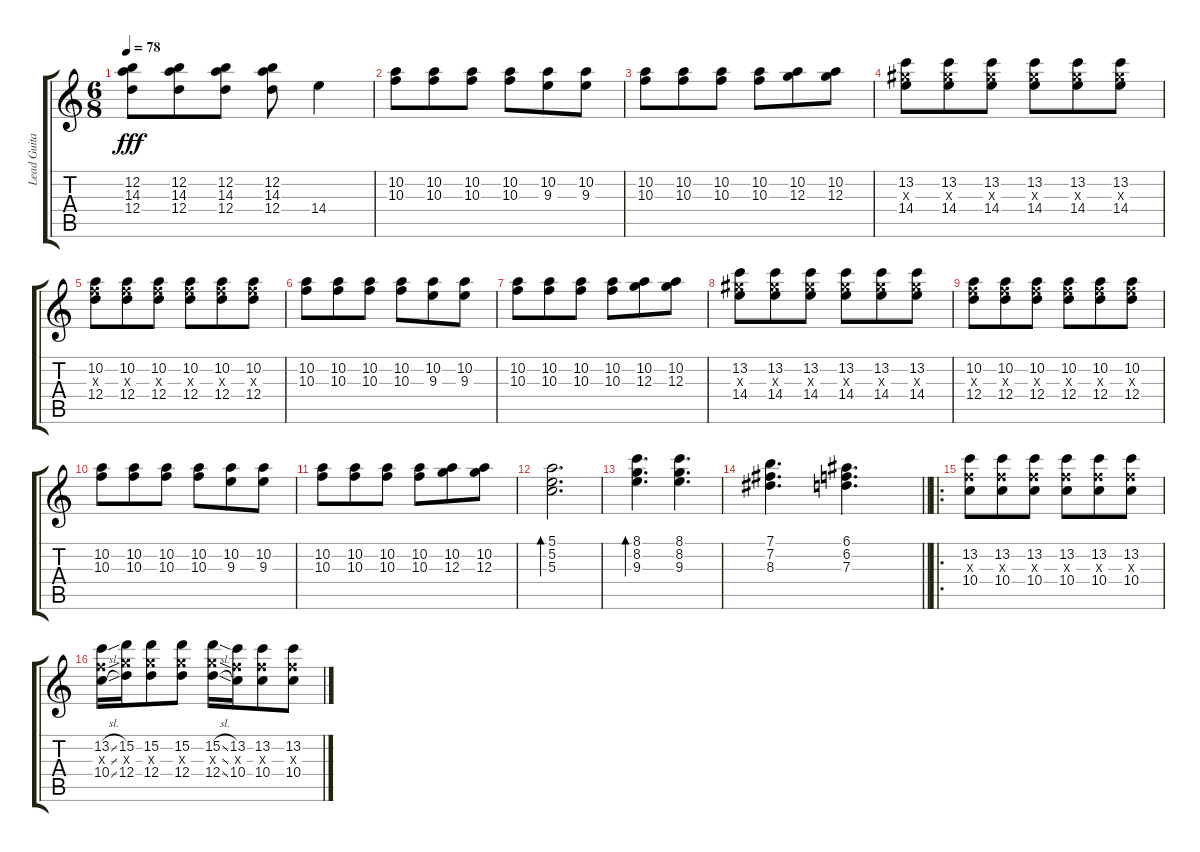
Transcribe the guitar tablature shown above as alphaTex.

\track ("Lead Guitar 2" "Lead Guita") {instrument electricguitarjazz}
\staff {score tabs}
\tuning (E4 B3 G3 D3 A2 E2) {hide}
\ts (6 8)
\tempo 78
\clef g2
\ks c
(12.2 14.3 12.4).8{dy fff} (12.2 14.3 12.4).8 (12.2 14.3 12.4).8 (12.2 14.3 12.4).8 14.4.4 |
(10.2 10.3).8 (10.2 10.3).8 (10.2 10.3).8 (10.2 10.3).8 (10.2 9.3).8 (10.2 9.3).8 |
(10.2 10.3).8 (10.2 10.3).8 (10.2 10.3).8 (10.2 10.3).8 (10.2 12.3).8 (10.2 12.3).8 |
(13.2 13.3{x} 14.4).8 (13.2 13.3{x} 14.4).8 (13.2 13.3{x} 14.4).8 (13.2 13.3{x} 14.4).8 (13.2 13.3{x} 14.4).8 (13.2 13.3{x} 14.4).8 |
(10.2 10.3{x} 12.4).8 (10.2 10.3{x} 12.4).8 (10.2 10.3{x} 12.4).8 (10.2 10.3{x} 12.4).8 (10.2 10.3{x} 12.4).8 (10.2 10.3{x} 12.4).8 |
(10.2 10.3).8 (10.2 10.3).8 (10.2 10.3).8 (10.2 10.3).8 (10.2 9.3).8 (10.2 9.3).8 |
(10.2 10.3).8 (10.2 10.3).8 (10.2 10.3).8 (10.2 10.3).8 (10.2 12.3).8 (10.2 12.3).8 |
(13.2 13.3{x} 14.4).8 (13.2 13.3{x} 14.4).8 (13.2 13.3{x} 14.4).8 (13.2 13.3{x} 14.4).8 (13.2 13.3{x} 14.4).8 (13.2 13.3{x} 14.4).8 |
(10.2 10.3{x} 12.4).8 (10.2 10.3{x} 12.4).8 (10.2 10.3{x} 12.4).8 (10.2 10.3{x} 12.4).8 (10.2 10.3{x} 12.4).8 (10.2 10.3{x} 12.4).8 |
(10.2 10.3).8 (10.2 10.3).8 (10.2 10.3).8 (10.2 10.3).8 (10.2 9.3).8 (10.2 9.3).8 |
(10.2 10.3).8 (10.2 10.3).8 (10.2 10.3).8 (10.2 10.3).8 (10.2 12.3).8 (10.2 12.3).8 |
(5.1 5.2 5.3).2{d bd 30} |
(8.1 8.2 9.3).4{d bd 30} (8.1 8.2 9.3).4{d} |
\barLineRight lightlight
(7.1 7.2 8.3).4{d} (6.1 6.2 7.3).4{d} |
\ro
(13.2 10.3{x} 10.4).8 (13.2 10.3{x} 10.4).8 (13.2 10.3{x} 10.4).8 (13.2 10.3{x} 10.4).8 (13.2 10.3{x} 10.4).8 (13.2 10.3{x} 10.4).8 |
(13.2{sl} 10.3{sl x} 10.4{sl}).16 (15.2 12.3{x} 12.4).16 (15.2 12.3{x} 12.4).8 (15.2 12.3{x} 12.4).8 (15.2{sl} 12.3{sl x} 12.4{sl}).16 (13.2 10.3{x} 10.4).16 (13.2 10.3{x} 10.4).8 (13.2 10.3{x} 10.4).8
